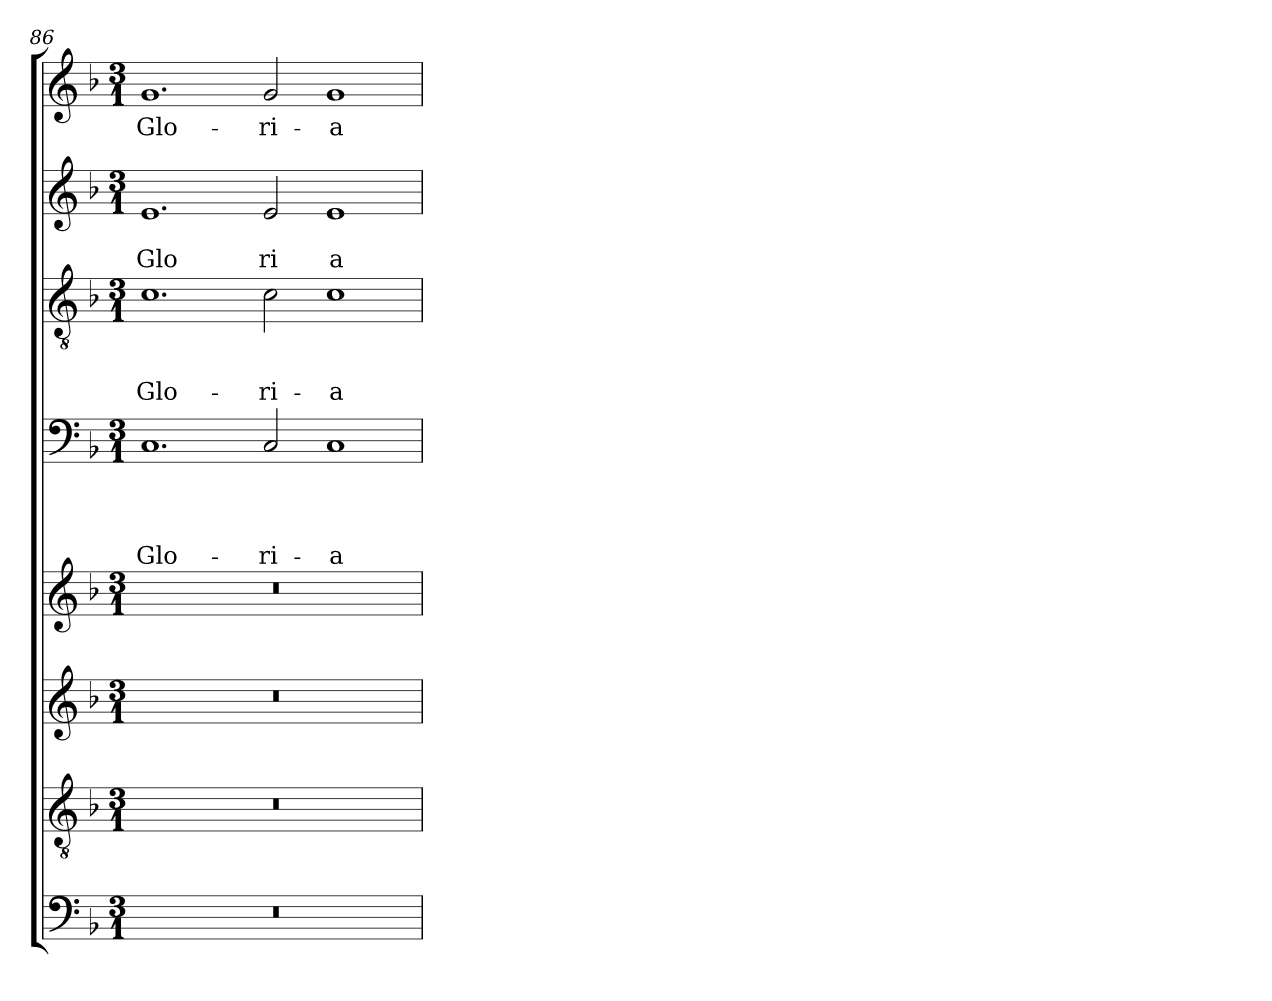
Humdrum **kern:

**kern	**kern	**kern	**kern	**kern	**text	**text	**text	**text	**kern	**text	**text	**text	**kern	**text	**text	**kern	**text
*part8	*part7	*part6	*part5	*part4	*part4	*part4	*part4	*part4	*part3	*part3	*part3	*part3	*part2	*part2	*part2	*part1	*part1
*staff8	*staff7	*staff6	*staff5	*staff4	*staff4	*staff4	*staff4	*staff4	*staff3	*staff3	*staff3	*staff3	*staff2	*staff2	*staff2	*staff1	*staff1
*clefF4	*clefGv2	*clefG2	*clefG2	*clefF4	*	*	*	*	*clefGv2	*	*	*	*clefG2	*	*	*clefG2	*
*k[b-]	*k[b-]	*k[b-]	*k[b-]	*k[b-]	*	*	*	*	*k[b-]	*	*	*	*k[b-]	*	*	*k[b-]	*
*F:	*F:	*F:	*F:	*F:	*	*	*	*	*F:	*	*	*	*F:	*	*	*F:	*
*M3/1	*M3/1	*M3/1	*M3/1	*M3/1	*	*	*	*	*M3/1	*	*	*	*M3/1	*	*	*M3/1	*
=86	=86	=86	=86	=86	=86	=86	=86	=86	=86	=86	=86	=86	=86	=86	=86	=86	=86
!	!	!	!	!	!	!	!	!LO:LY:b	!	!	!	!LO:LY:b	!	!	!LO:LY:b	!	!LO:LY:b
0.r	0.r	0.r	0.r	1.C	.	.	.	Glo-	1.c	.	.	Glo-	1.e	.	Glo	1.g	Glo-
!	!	!	!	!	!	!	!	!LO:LY:b	!	!	!	!LO:LY:b	!	!	!LO:LY:b	!	!LO:LY:b
.	.	.	.	2C/	.	.	.	-ri-	2c\	.	.	-ri-	2e/	.	ri	2g/	-ri-
!	!	!	!	!	!	!	!	!LO:LY:b	!	!	!	!LO:LY:b	!	!	!LO:LY:b	!	!LO:LY:b
.	.	.	.	1C	.	.	.	-a	1c	.	.	-a	1e	.	a	1g	-a
=	=	=	=	=	=	=	=	=	=	=	=	=	=	=	=	=	=
*-	*-	*-	*-	*-	*-	*-	*-	*-	*-	*-	*-	*-	*-	*-	*-	*-	*-
